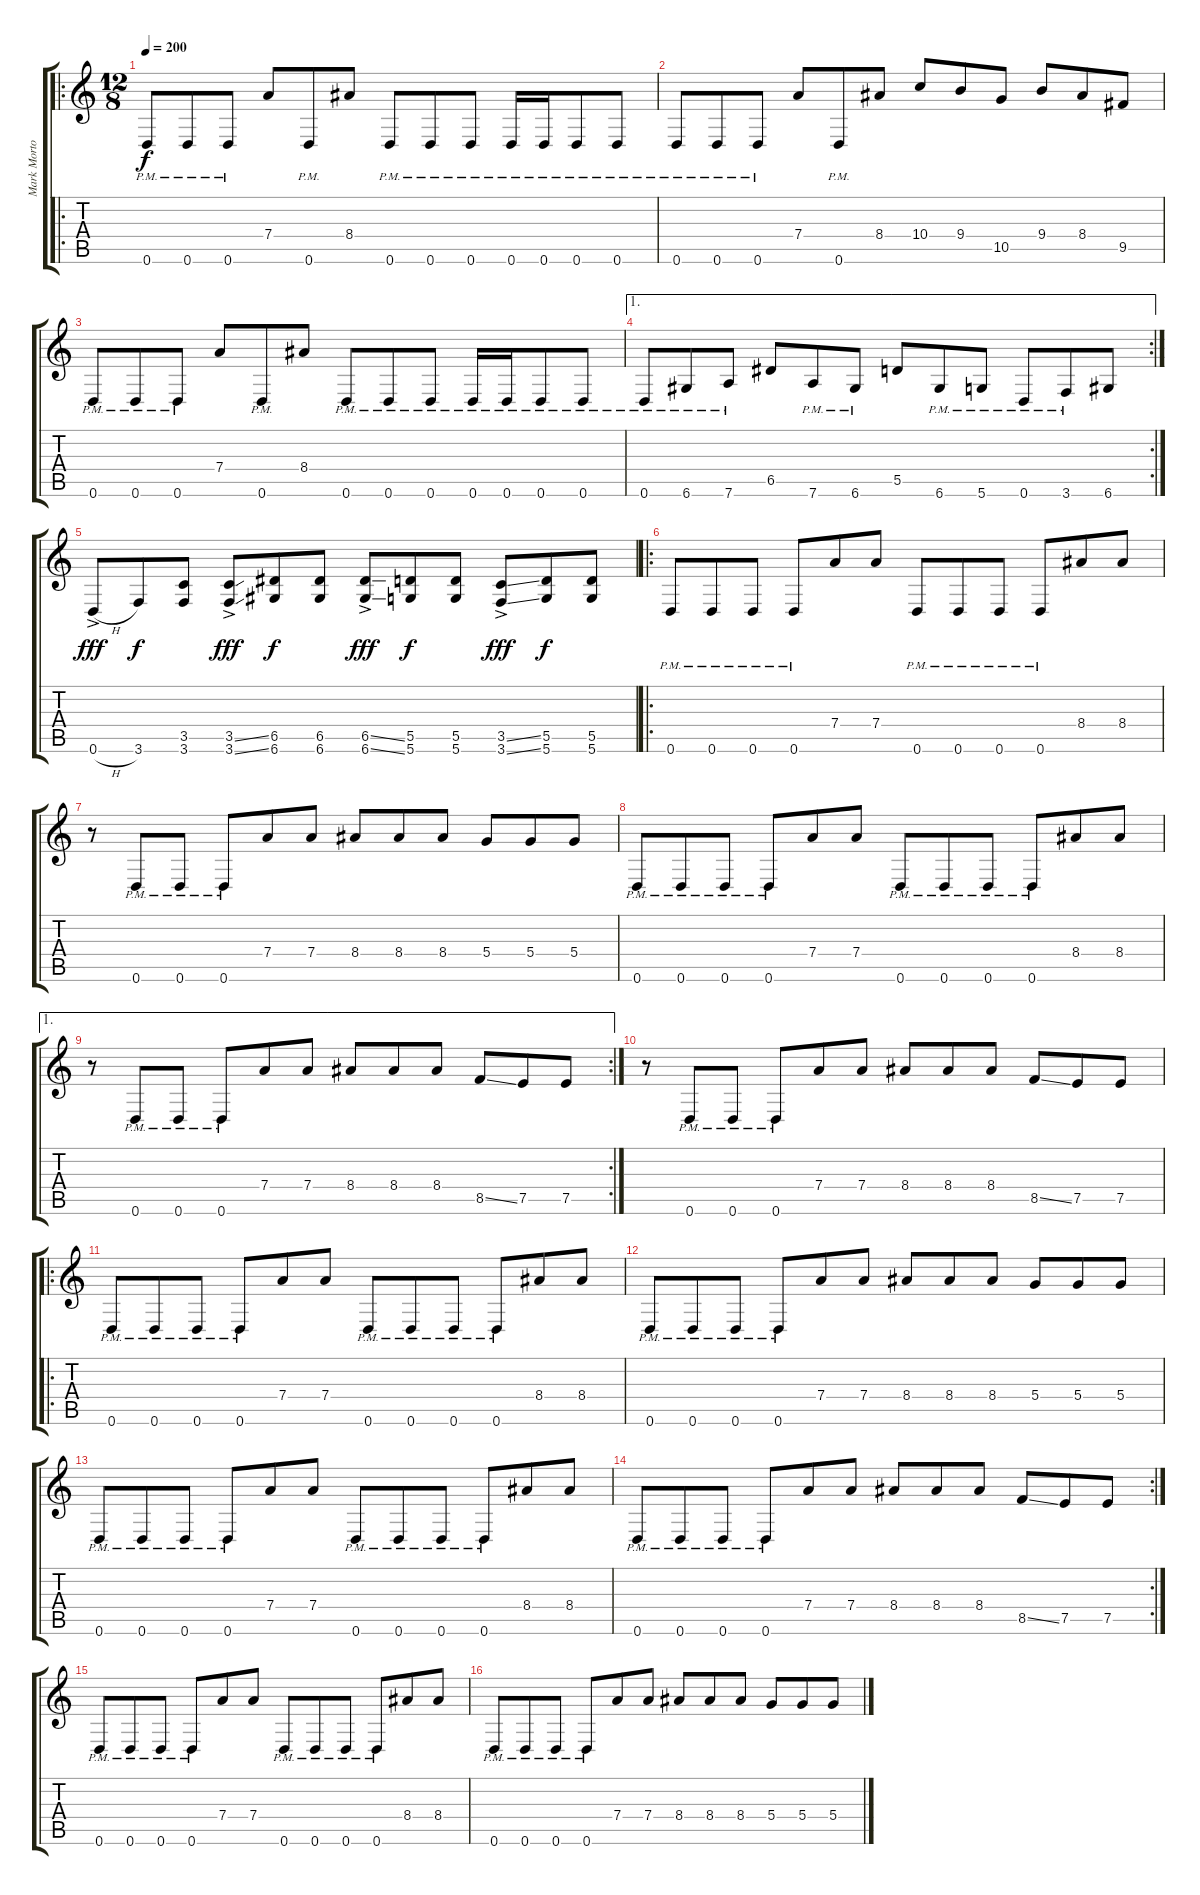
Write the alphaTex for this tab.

\track ("Mark Morton" "Mark Morto") {instrument distortionguitar}
\staff {score tabs}
\tuning (E4 B3 G3 D3 A2 D2) {hide}
\ro
\ts (12 8)
\tempo 200
\clef g2
\ks c
0.6{pm}.8{dy f} 0.6{pm}.8 0.6{pm}.8 7.4.8 0.6{pm}.8 8.4.8 0.6{pm}.8 0.6{pm}.8 0.6{pm}.8 0.6{pm}.16 0.6{pm}.16 0.6{pm}.8 0.6{pm}.8 |
0.6{pm}.8 0.6{pm}.8 0.6{pm}.8 7.4.8 0.6{pm}.8 8.4.8 10.4.8 9.4.8 10.5.8 9.4.8 8.4.8 9.5.8 |
0.6{pm}.8 0.6{pm}.8 0.6{pm}.8 7.4.8 0.6{pm}.8 8.4.8 0.6{pm}.8 0.6{pm}.8 0.6{pm}.8 0.6{pm}.16 0.6{pm}.16 0.6{pm}.8 0.6{pm}.8 |
\ae 1
\rc 2
0.6{pm}.8 6.6{pm}.8 7.6{pm}.8 6.5.8 7.6{pm}.8 6.6{pm}.8 5.5.8 6.6{pm}.8 5.6{pm}.8 0.6{pm}.8 3.6{pm}.8 6.6.8 |
0.6{h ac}.8{dy fff} 3.6.8{dy f} (3.5 3.6).8 (3.5{ss ac} 3.6{ss ac}).8{dy fff} (6.5 6.6).8{dy f} (6.5 6.6).8 (6.5{ss ac} 6.6{ss ac}).8{dy fff} (5.5 5.6).8{dy f} (5.5 5.6).8 (3.5{ss ac} 3.6{ss ac}).8{dy fff} (5.5 5.6).8{dy f} (5.5 5.6).8 |
\ro
0.6{pm}.8 0.6{pm}.8 0.6{pm}.8 0.6{pm}.8 7.4.8 7.4.8 0.6{pm}.8 0.6{pm}.8 0.6{pm}.8 0.6{pm}.8 8.4.8 8.4.8 |
r.8 0.6{pm}.8 0.6{pm}.8 0.6{pm}.8 7.4.8 7.4.8 8.4.8 8.4.8 8.4.8 5.4.8 5.4.8 5.4.8 |
0.6{pm}.8 0.6{pm}.8 0.6{pm}.8 0.6{pm}.8 7.4.8 7.4.8 0.6{pm}.8 0.6{pm}.8 0.6{pm}.8 0.6{pm}.8 8.4.8 8.4.8 |
\ae 1
\rc 2
r.8 0.6{pm}.8 0.6{pm}.8 0.6{pm}.8 7.4.8 7.4.8 8.4.8 8.4.8 8.4.8 8.5{ss}.8 7.5.8 7.5.8 |
r.8 0.6{pm}.8 0.6{pm}.8 0.6{pm}.8 7.4.8 7.4.8 8.4.8 8.4.8 8.4.8 8.5{ss}.8 7.5.8 7.5.8 |
\ro
0.6{pm}.8 0.6{pm}.8 0.6{pm}.8 0.6{pm}.8 7.4.8 7.4.8 0.6{pm}.8 0.6{pm}.8 0.6{pm}.8 0.6{pm}.8 8.4.8 8.4.8 |
0.6{pm}.8 0.6{pm}.8 0.6{pm}.8 0.6{pm}.8 7.4.8 7.4.8 8.4.8 8.4.8 8.4.8 5.4.8 5.4.8 5.4.8 |
0.6{pm}.8 0.6{pm}.8 0.6{pm}.8 0.6{pm}.8 7.4.8 7.4.8 0.6{pm}.8 0.6{pm}.8 0.6{pm}.8 0.6{pm}.8 8.4.8 8.4.8 |
\rc 2
0.6{pm}.8 0.6{pm}.8 0.6{pm}.8 0.6{pm}.8 7.4.8 7.4.8 8.4.8 8.4.8 8.4.8 8.5{ss}.8 7.5.8 7.5.8 |
0.6{pm}.8 0.6{pm}.8 0.6{pm}.8 0.6{pm}.8 7.4.8 7.4.8 0.6{pm}.8 0.6{pm}.8 0.6{pm}.8 0.6{pm}.8 8.4.8 8.4.8 |
0.6{pm}.8 0.6{pm}.8 0.6{pm}.8 0.6{pm}.8 7.4.8 7.4.8 8.4.8 8.4.8 8.4.8 5.4.8 5.4.8 5.4.8
